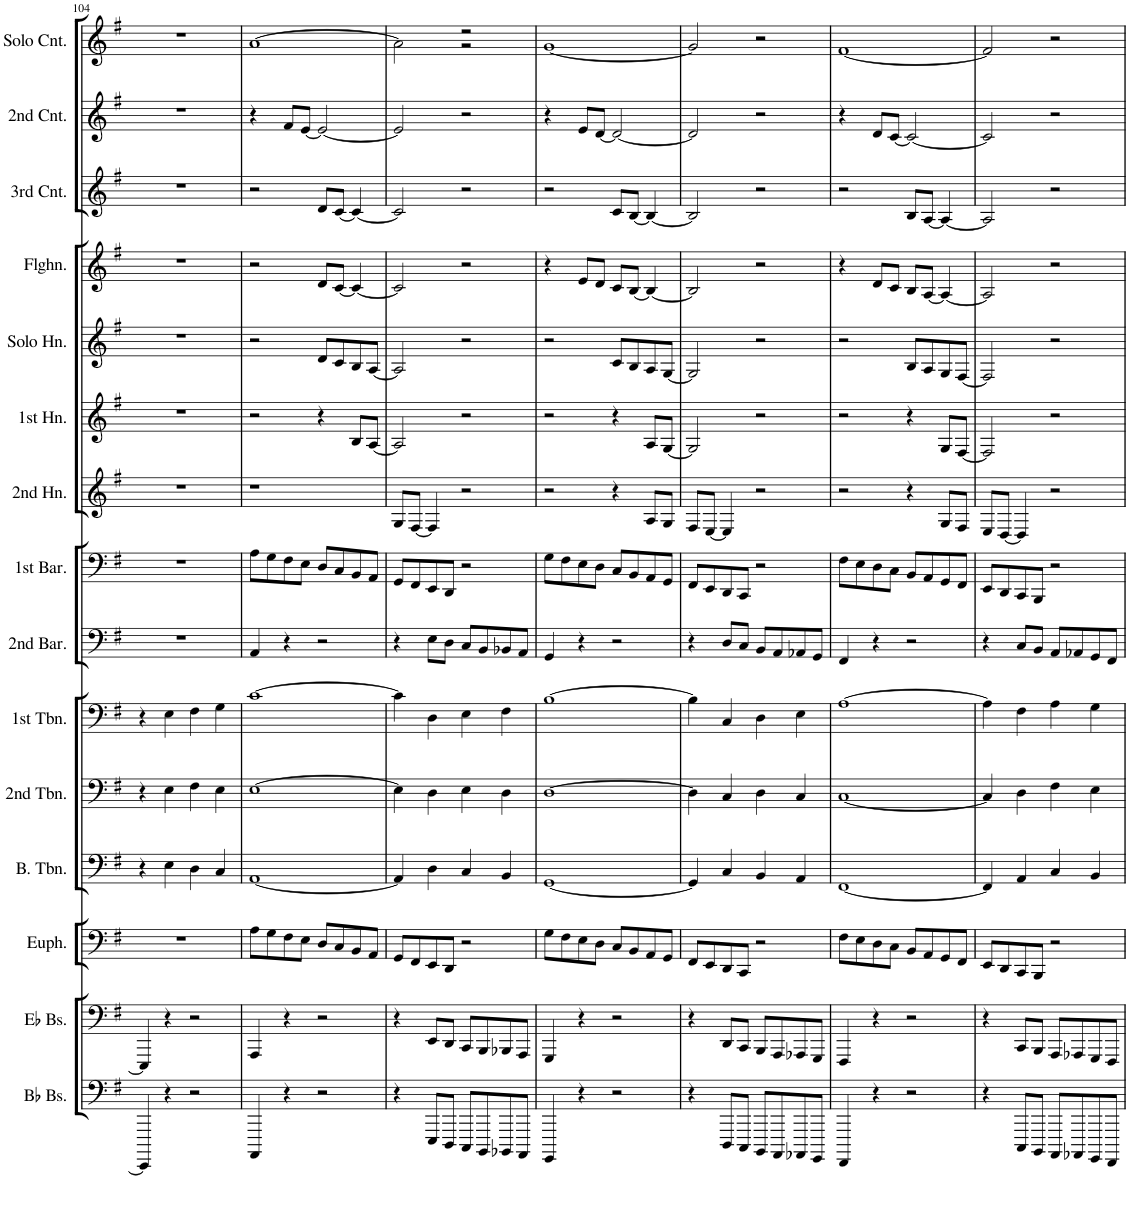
**kern	**kern	**kern	**kern	**kern	**kern	**kern	**kern	**kern	**kern	**kern	**kern	**kern	**kern	**kern
*part15	*part14	*part13	*part12	*part11	*part10	*part9	*part8	*part7	*part6	*part5	*part4	*part3	*part2	*part1
*staff15	*staff14	*staff13	*staff12	*staff11	*staff10	*staff9	*staff8	*staff7	*staff6	*staff5	*staff4	*staff3	*staff2	*staff1
*I"Bb Bass	*I"Eb Bass	*I"Euphonium	*I"Bass Trombone	*I"2nd Trombone	*I"1st Trombone	*I"2nd Baritone	*I"1st Baritone	*I"2nd Horn	*I"1st Horn	*I"Solo Horn	*I"Flugelhorn	*I"3rd Cornet	*I"2nd Cornet	*I"Solo Cornet
*I'Bb Bs.	*I'Eb Bs.	*I'Euph.	*I'B. Tbn.	*I'2nd Tbn.	*I'1st Tbn.	*I'2nd Bar.	*I'1st Bar.	*I'2nd Hn.	*I'1st Hn.	*I'Solo Hn.	*I'Flghn.	*I'3rd Cnt.	*I'2nd Cnt.	*I'Solo Cnt.
!!LO:PB:g=z
*clefF4	*clefF4	*clefF4	*clefF4	*clefF4	*clefF4	*clefF4	*clefF4	*clefG2	*clefG2	*clefG2	*clefG2	*clefG2	*clefG2	*clefG2
*	*	*	*	*	*	*Trd4c7	*Trd4c7	*Trd4c7	*Trd4c7	*Trd4c7	*Trd1c2	*Trd1c2	*Trd1c2	*Trd1c2
*k[f#]	*k[f#]	*k[f#]	*k[f#]	*k[f#]	*k[f#]	*k[f#]	*k[f#]	*k[f#]	*k[f#]	*k[f#]	*k[f#]	*k[f#]	*k[f#]	*k[f#]
*M4/4	*M4/4	*M4/4	*M4/4	*M4/4	*M4/4	*M4/4	*M4/4	*M4/4	*M4/4	*M4/4	*M4/4	*M4/4	*M4/4	*M4/4
=104	=104	=104	=104	=104	=104	=104	=104	=104	=104	=104	=104	=104	=104	=104
4EEEE/]	4EEE/]	1r	4r	4r	4r	1r	1r	1r	1r	1r	1r	1r	1r	1r
4r	4r	.	4E\	4E\	4E\	.	.	.	.	.	.	.	.	.
2r	2r	.	4D\	4F#\	4F#\	.	.	.	.	.	.	.	.	.
.	.	.	4C/	4E\	4G\	.	.	.	.	.	.	.	.	.
=105	=105	=105	=105	=105	=105	=105	=105	=105	=105	=105	=105	=105	=105	=105
4AAAA/	4AAA/	8A\L	[1AA	[1E	[1c	4AA/	8A\L	1r	2r	2r	2r	2r	4r	[1a
.	.	8G\	.	.	.	.	8G\	.	.	.	.	.	.	.
4r	4r	8F#\	.	.	.	4r	8F#\	.	.	.	.	.	8f#/L	.
.	.	8E\J	.	.	.	.	8E\J	.	.	.	.	.	[8e/J	.
2r	2r	8D/L	.	.	.	2r	8D/L	.	4r	8d/L	8d/L	8d/L	2e/_	.
.	.	8C/	.	.	.	.	8C/	.	.	8c/	[8c/J	[8c/J	.	.
.	.	8BB/	.	.	.	.	8BB/	.	8B/L	8B/	4c/_	4c/_	.	.
.	.	8AA/J	.	.	.	.	8AA/J	.	[8A/J	[8A/J	.	.	.	.
=106	=106	=106	=106	=106	=106	=106	=106	=106	=106	=106	=106	=106	=106	=106
*	*	*	*	*	*	*	*	*	*	*	*	*	*	*^
4r	4r	8GG/L	4AA/]	4E\]	4c\]	4r	8GG/L	8G/L	2A/]	2A/]	2c/]	2c/]	2e/]	2a\]	2ryy
.	.	8FF#/	.	.	.	.	8FF#/	[8F#/J	.	.	.	.	.	.	.
8EEE/L	8EE/L	8EE/	4D\	4D\	4D\	8E\L	8EE/	4F#/]	.	.	.	.	.	.	.
8DDD/J	8DD/J	8DD/J	.	.	.	8D\J	8DD/J	.	.	.	.	.	.	.	.
8CCC/L	8CC/L	2r	4C/	4E\	4E\	8C/L	2r	2r	2r	2r	2r	2r	2r	2r	2r
8BBBB/	8BBB/	.	.	.	.	8BB/	.	.	.	.	.	.	.	.	.
8BBBB-X/	8BBB-X/	.	4BB/	4D\	4F#\	8BB-X/	.	.	.	.	.	.	.	.	.
8AAAA/J	8AAA/J	.	.	.	.	8AA/J	.	.	.	.	.	.	.	.	.
*	*	*	*	*	*	*	*	*	*	*	*	*	*	*v	*v
=107	=107	=107	=107	=107	=107	=107	=107	=107	=107	=107	=107	=107	=107	=107
4GGGG/	4GGG/	8G\L	[1GG	[1D	[1B	4GG/	8G\L	2r	2r	2r	4r	2r	4r	[1g
.	.	8F#\	.	.	.	.	8F#\	.	.	.	.	.	.	.
4r	4r	8E\	.	.	.	4r	8E\	.	.	.	8e/L	.	8e/L	.
.	.	8D\J	.	.	.	.	8D\J	.	.	.	8d/J	.	[8d/J	.
2r	2r	8C/L	.	.	.	2r	8C/L	4r	4r	8c/L	8c/L	8c/L	2d/_	.
.	.	8BB/	.	.	.	.	8BB/	.	.	8B/	[8B/J	[8B/J	.	.
.	.	8AA/	.	.	.	.	8AA/	8A/L	8A/L	8A/	4B/_	4B/_	.	.
.	.	8GG/J	.	.	.	.	8GG/J	8G/J	[8G/J	[8G/J	.	.	.	.
=108	=108	=108	=108	=108	=108	=108	=108	=108	=108	=108	=108	=108	=108	=108
4r	4r	8FF#/L	4GG/]	4D\]	4B\]	4r	8FF#/L	8F#/L	2G/]	2G/]	2B/]	2B/]	2d/]	2g/]
.	.	8EE/	.	.	.	.	8EE/	[8E/J	.	.	.	.	.	.
8DDD/L	8DD/L	8DD/	4C/	4C/	4C/	8D/L	8DD/	4E/]	.	.	.	.	.	.
8CCC/J	8CC/J	8CC/J	.	.	.	8C/J	8CC/J	.	.	.	.	.	.	.
8BBBB/L	8BBB/L	2r	4BB/	4D\	4D\	8BB/L	2r	2r	2r	2r	2r	2r	2r	2r
8AAAA/	8AAA/	.	.	.	.	8AA/	.	.	.	.	.	.	.	.
8AAAA-X/	8AAA-X/	.	4AA/	4C/	4E\	8AA-X/	.	.	.	.	.	.	.	.
8GGGG/J	8GGG/J	.	.	.	.	8GG/J	.	.	.	.	.	.	.	.
=109	=109	=109	=109	=109	=109	=109	=109	=109	=109	=109	=109	=109	=109	=109
4FFFF#/	4FFF#/	8F#\L	[1FF#	[1C	[1A	4FF#/	8F#\L	2r	2r	2r	4r	2r	4r	[1f#
.	.	8E\	.	.	.	.	8E\	.	.	.	.	.	.	.
4r	4r	8D\	.	.	.	4r	8D\	.	.	.	8d/L	.	8d/L	.
.	.	8C\J	.	.	.	.	8C\J	.	.	.	8c/J	.	[8c/J	.
2r	2r	8BB/L	.	.	.	2r	8BB/L	4r	4r	8B/L	8B/L	8B/L	2c/_	.
.	.	8AA/	.	.	.	.	8AA/	.	.	8A/	[8A/J	[8A/J	.	.
.	.	8GG/	.	.	.	.	8GG/	8G/L	8G/L	8G/	4A/_	4A/_	.	.
.	.	8FF#/J	.	.	.	.	8FF#/J	8F#/J	[8F#/J	[8F#/J	.	.	.	.
=110	=110	=110	=110	=110	=110	=110	=110	=110	=110	=110	=110	=110	=110	=110
4r	4r	8EE/L	4FF#/]	4C/]	4A\]	4r	8EE/L	8E/L	2F#/]	2F#/]	2A/]	2A/]	2c/]	2f#/]
.	.	8DD/	.	.	.	.	8DD/	[8D/J	.	.	.	.	.	.
8CCC/L	8CC/L	8CC/	4AA/	4D\	4F#\	8C/L	8CC/	4D/]	.	.	.	.	.	.
8BBBB/J	8BBB/J	8BBB/J	.	.	.	8BB/J	8BBB/J	.	.	.	.	.	.	.
8AAAA/L	8AAA/L	2r	4C/	4F#\	4A\	8AA/L	2r	2r	2r	2r	2r	2r	2r	2r
8AAAA-X/	8AAA-X/	.	.	.	.	8AA-X/	.	.	.	.	.	.	.	.
8GGGG/	8GGG/	.	4BB/	4E\	4G\	8GG/	.	.	.	.	.	.	.	.
8FFFF#/J	8FFF#/J	.	.	.	.	8FF#/J	.	.	.	.	.	.	.	.
=	=	=	=	=	=	=	=	=	=	=	=	=	=	=
*-	*-	*-	*-	*-	*-	*-	*-	*-	*-	*-	*-	*-	*-	*-
